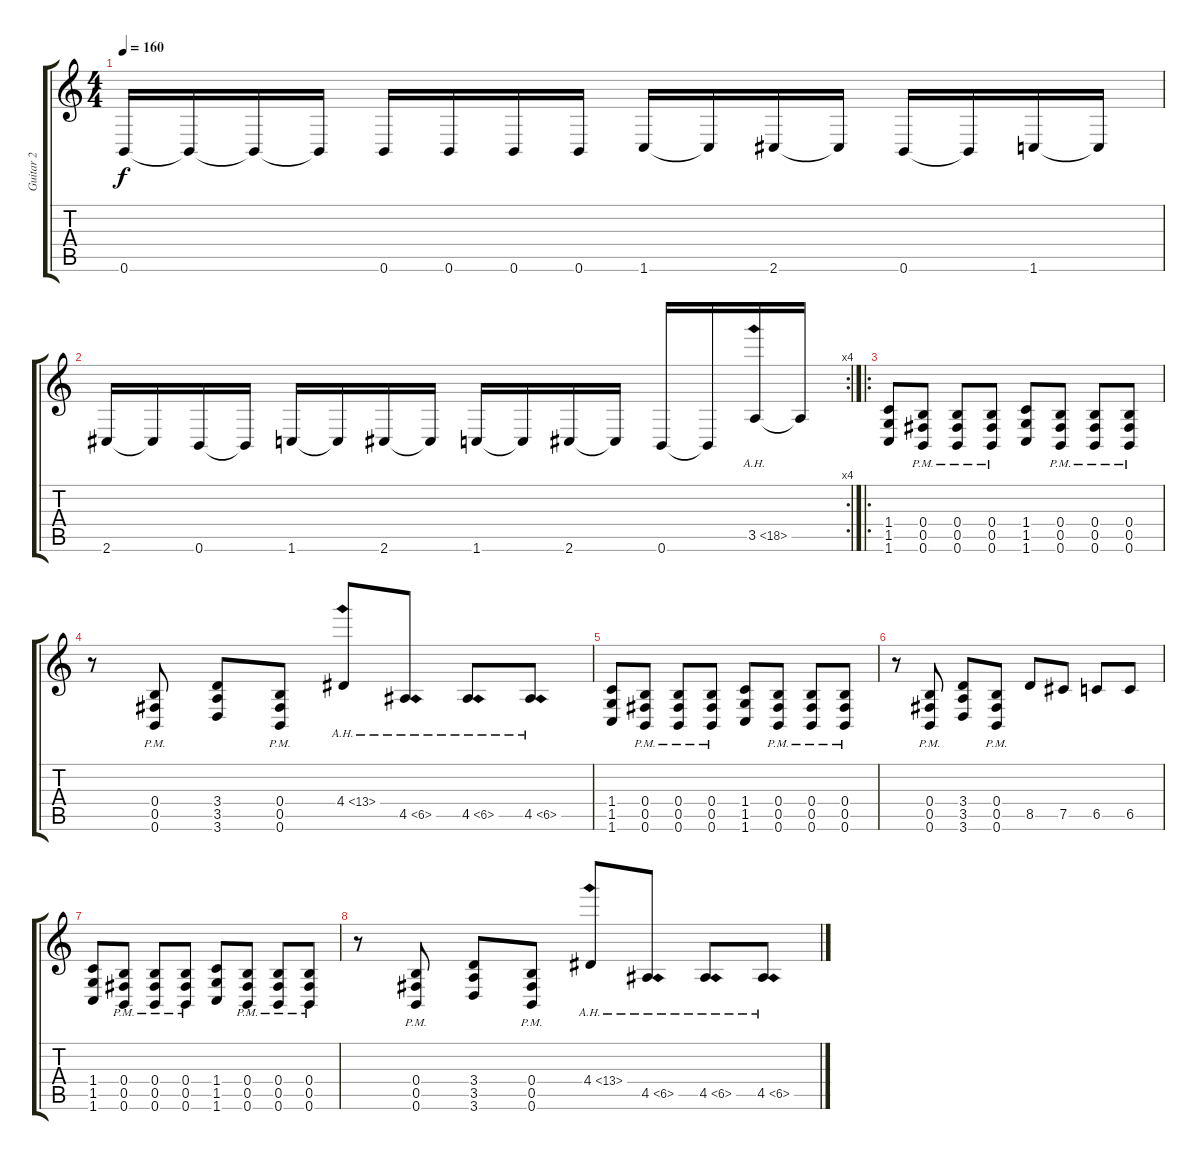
\track ("Guitar 2" "Guitar 2") {instrument distortionguitar}
\staff {score tabs}
\tuning (Db4 Ab3 E3 B2 Gb2 B1) {hide}
\ts (4 4)
\tempo 160
\clef g2
\ks c
0.6.16{dy f} 0.6{t}.16 0.6{t}.16 0.6{t}.16 0.6.16 0.6.16 0.6.16 0.6.16 1.6.16 1.6{t}.16 2.6.16 2.6{t}.16 0.6.16 0.6{t}.16 1.6.16 1.6{t}.16 |
\rc 4
2.6.16 2.6{t}.16 0.6.16 0.6{t}.16 1.6.16 1.6{t}.16 2.6.16 2.6{t}.16 1.6.16 1.6{t}.16 2.6.16 2.6{t}.16 0.6.16 0.6{t}.16 3.5{ah 15}.16 3.5{t}.16 |
\ro
(1.4 1.5 1.6).8 (0.4 0.5 0.6{pm}).8 (0.4 0.5 0.6{pm}).8 (0.4 0.5 0.6{pm}).8 (1.4 1.5 1.6).8 (0.4 0.5 0.6{pm}).8 (0.4 0.5 0.6{pm}).8 (0.4 0.5 0.6{pm}).8 |
r.8 (0.4 0.5 0.6{pm}).8 (3.4 3.5 3.6).8 (0.4 0.5 0.6{pm}).8 4.4{ah 9}.8 4.5{ah 2}.8 4.5{ah 2}.8 4.5{ah 2}.8 |
(1.4 1.5 1.6).8 (0.4 0.5 0.6{pm}).8 (0.4 0.5 0.6{pm}).8 (0.4 0.5 0.6{pm}).8 (1.4 1.5 1.6).8 (0.4 0.5 0.6{pm}).8 (0.4 0.5 0.6{pm}).8 (0.4 0.5 0.6{pm}).8 |
r.8 (0.4 0.5 0.6{pm}).8 (3.4 3.5 3.6).8 (0.4 0.5 0.6{pm}).8 8.5.8 7.5.8 6.5.8 6.5.8 |
(1.4 1.5 1.6).8 (0.4 0.5 0.6{pm}).8 (0.4 0.5 0.6{pm}).8 (0.4 0.5 0.6{pm}).8 (1.4 1.5 1.6).8 (0.4 0.5 0.6{pm}).8 (0.4 0.5 0.6{pm}).8 (0.4 0.5 0.6{pm}).8 |
r.8 (0.4 0.5 0.6{pm}).8 (3.4 3.5 3.6).8 (0.4 0.5 0.6{pm}).8 4.4{ah 9}.8 4.5{ah 2}.8 4.5{ah 2}.8 4.5{ah 2}.8
